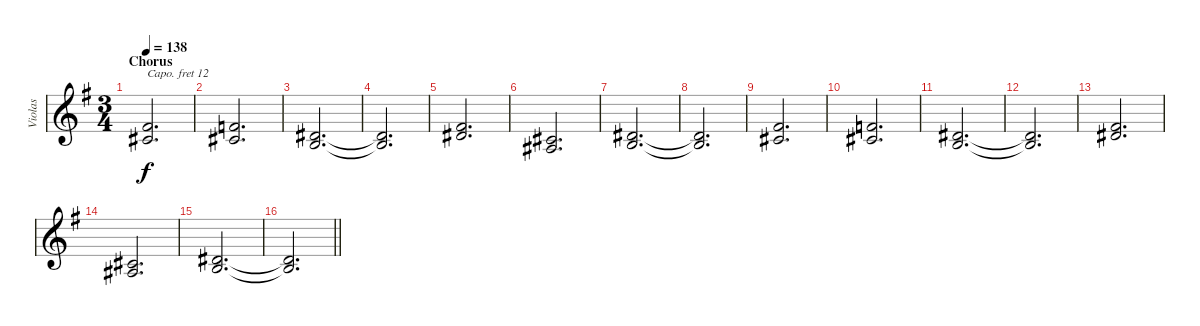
\track ("Violas" "Violas") {instrument stringensemble1}
\staff {score}
\capo 12
\tuning (Ab3 Db3 Gb2 B1) {hide}
\ts (3 4)
\section ("" "Chorus")
\tempo 138
\clef g2
\ks eminor
(5.2 7.3).2{d dy f} |
(4.2 7.3).2{d} |
(2.2 5.3).2{d} |
(2.2{t} 5.3{t}).2{d} |
(5.2 9.3).2{d} |
(7.3 11.4).2{d} |
(2.2 5.3).2{d} |
(2.2{t} 5.3{t}).2{d} |
(5.2 7.3).2{d} |
(4.2 7.3).2{d} |
(2.2 5.3).2{d} |
(2.2{t} 5.3{t}).2{d} |
(5.2 9.3).2{d} |
(7.3 11.4).2{d} |
(2.2 5.3).2{d} |
\barLineRight lightlight
(2.2{t} 5.3{t}).2{d}
